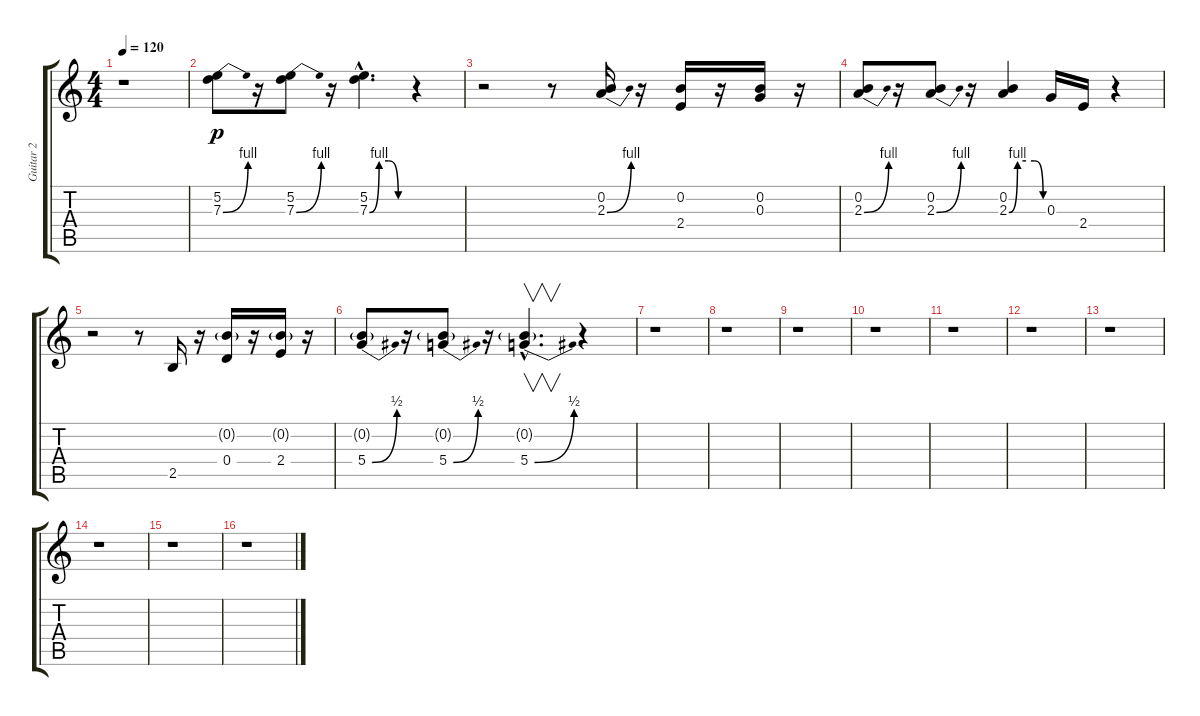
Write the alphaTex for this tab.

\track ("Guitar 2" "Guitar 2") {instrument overdrivenguitar}
\staff {score tabs}
\tuning (E4 B3 G3 D3 A2 E2) {hide}
\ts (4 4)
\tempo 120
\clef g2
\ks c
r.1{dy p instrument overdrivenguitar} |
(5.2 7.3{be (bend 0 0 60 4)}).8{balance 0} r.16 (5.2 7.3{be (bend 0 0 60 4)}).8 r.16 (5.2{hac} 7.3{be (custom 0 0 15 4 30 4 45 0 60 0) hac}).4{d} r.4 |
r.2 r.8 (0.2 2.3{be (bend 0 0 60 4)}).16{balance 16} r.16 (0.2 2.4).16 r.16 (0.2 0.3).16 r.16 |
(0.2 2.3{be (bend 0 0 60 4)}).8 r.16 (0.2 2.3{be (bend 0 0 60 4)}).8 r.16 (0.2 2.3{be (custom 0 0 15 4 30 4 45 4 60 0)}).4 0.3.16 2.4.16 r.4 |
r.2 r.8 2.5.16{balance 0} r.16 (0.2{g} 0.4).16 r.16 (0.2{g} 2.4).16 r.16 |
(0.2{g} 5.4{be (bend 0 0 60 2)}).8 r.16 (0.2{g} 5.4{be (bend 0 0 60 2)}).8 r.16 (0.2{g hac} 5.4{be (bend 0 0 60 2) hac}).4{v d} r.4 |
r.1 |
r.1 |
r.1 |
r.1 |
r.1 |
r.1 |
r.1 |
r.1 |
r.1 |
r.1
